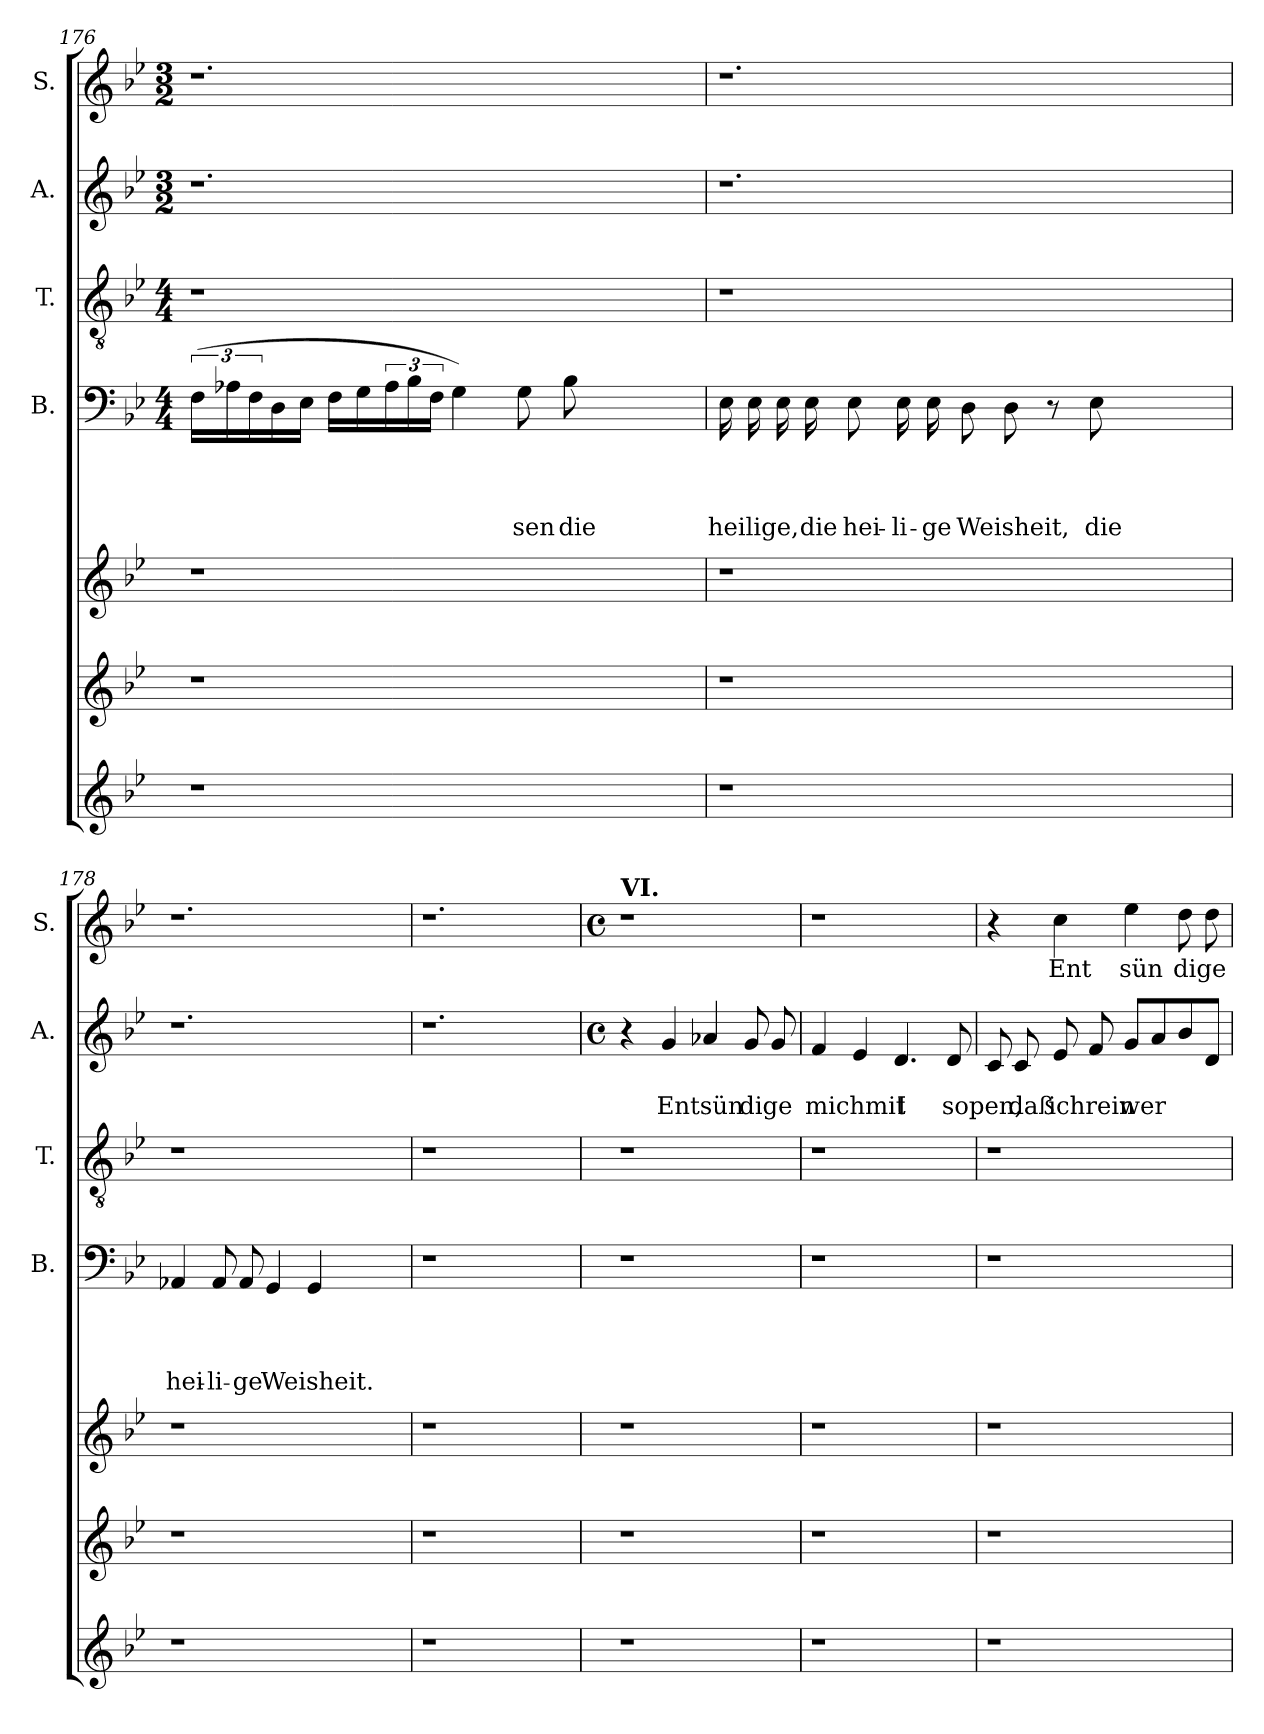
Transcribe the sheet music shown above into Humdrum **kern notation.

**kern	**kern	**kern	**kern	**text	**text	**text	**text	**kern	**kern	**text	**text	**kern	**text
*part7	*part6	*part5	*part4	*part4	*part4	*part4	*part4	*part3	*part2	*part2	*part2	*part1	*part1
*staff7	*staff6	*staff5	*staff4	*staff4	*staff4	*staff4	*staff4	*staff3	*staff2	*staff2	*staff2	*staff1	*staff1
*	*	*	*I"B.	*	*	*	*	*I"T.	*I"A.	*	*	*I"S.	*
*	*	*	*I'B.	*	*	*	*	*I'T.	*I'A.	*	*	*I'S.	*
!!LO:LB:g=z
*clefG2	*clefG2	*clefG2	*clefF4	*	*	*	*	*clefGv2	*clefG2	*	*	*clefG2	*
*k[b-e-]	*k[b-e-]	*k[b-e-]	*k[b-e-]	*	*	*	*	*k[b-e-]	*k[b-e-]	*	*	*k[b-e-]	*
*B-:	*B-:	*B-:	*B-:	*	*	*	*	*B-:	*B-:	*	*	*B-:	*
*	*	*	*M4/4	*	*	*	*	*M4/4	*M3/2	*	*	*M3/2	*
=176	=176	=176	=176	=176	=176	=176	=176	=176	=176	=176	=176	=176	=176
1r	1r	1r	(>24F\LL	.	.	.	.	1r	1.r	.	.	1.r	.
.	.	.	24A-X\	.	.	.	.	.	.	.	.	.	.
.	.	.	24F\	.	.	.	.	.	.	.	.	.	.
.	.	.	16D\	.	.	.	.	.	.	.	.	.	.
.	.	.	16E-\JJ	.	.	.	.	.	.	.	.	.	.
.	.	.	16F\LL	.	.	.	.	.	.	.	.	.	.
.	.	.	16G\	.	.	.	.	.	.	.	.	.	.
.	.	.	24A-\	.	.	.	.	.	.	.	.	.	.
.	.	.	24B-\	.	.	.	.	.	.	.	.	.	.
.	.	.	24F\JJ	.	.	.	.	.	.	.	.	.	.
.	.	.	4G\)	.	.	.	.	.	.	.	.	.	.
!	!	!	!	!	!	!	!LO:LY:b	!	!	!	!	!	!
.	.	.	8G\	.	.	.	sen	.	.	.	.	.	.
!	!	!	!	!	!	!	!LO:LY:b	!	!	!	!	!	!
.	.	.	8B-\	.	.	.	die	.	.	.	.	.	.
2ryy	2ryy	2ryy	2ryy	.	.	.	.	2ryy	.	.	.	.	.
=177	=177	=177	=177	=177	=177	=177	=177	=177	=177	=177	=177	=177	=177
!	!	!	!	!	!	!	!LO:LY:b	!	!	!	!	!	!
1r	1r	1r	16E-\	.	.	.	heilige,	1r	1.r	.	.	1.r	.
.	.	.	16E-\	.	.	.	.	.	.	.	.	.	.
.	.	.	16E-\	.	.	.	.	.	.	.	.	.	.
!	!	!	!	!	!	!	!LO:LY:b	!	!	!	!	!	!
.	.	.	16E-\	.	.	.	die	.	.	.	.	.	.
!	!	!	!	!	!	!	!LO:LY:b	!	!	!	!	!	!
.	.	.	8E-\	.	.	.	hei-	.	.	.	.	.	.
!	!	!	!	!	!	!	!LO:LY:b	!	!	!	!	!	!
.	.	.	16E-\	.	.	.	-li-	.	.	.	.	.	.
!	!	!	!	!	!	!	!LO:LY:b	!	!	!	!	!	!
.	.	.	16E-\	.	.	.	-ge	.	.	.	.	.	.
!	!	!	!	!	!	!	!LO:LY:b	!	!	!	!	!	!
.	.	.	8D\	.	.	.	Weisheit,	.	.	.	.	.	.
.	.	.	8D\	.	.	.	.	.	.	.	.	.	.
.	.	.	8r	.	.	.	.	.	.	.	.	.	.
!	!	!	!	!	!	!	!LO:LY:b	!	!	!	!	!	!
.	.	.	8E-\	.	.	.	die	.	.	.	.	.	.
2ryy	2ryy	2ryy	2ryy	.	.	.	.	2ryy	.	.	.	.	.
=178	=178	=178	=178	=178	=178	=178	=178	=178	=178	=178	=178	=178	=178
!	!	!	!	!	!	!	!LO:LY:b	!	!	!	!	!	!
1r	1r	1r	4AA-X/	.	.	.	hei-	1r	1.r	.	.	1.r	.
!	!	!	!	!	!	!	!LO:LY:b	!	!	!	!	!	!
.	.	.	8AA-/	.	.	.	-li-	.	.	.	.	.	.
!	!	!	!	!	!	!	!LO:LY:b	!	!	!	!	!	!
.	.	.	8AA-/	.	.	.	-ge	.	.	.	.	.	.
!	!	!	!	!	!	!	!LO:LY:b	!	!	!	!	!	!
.	.	.	4GG/	.	.	.	Weisheit.	.	.	.	.	.	.
.	.	.	4GG/	.	.	.	.	.	.	.	.	.	.
2ryy	2ryy	2ryy	2ryy	.	.	.	.	2ryy	.	.	.	.	.
=179	=179	=179	=179	=179	=179	=179	=179	=179	=179	=179	=179	=179	=179
1r	1r	1r	1r	.	.	.	.	1r	1.r	.	.	1.r	.
2ryy	2ryy	2ryy	2ryy	.	.	.	.	2ryy	.	.	.	.	.
!!LO:LB:g=z
=180	=180	=180	=180	=180	=180	=180	=180	=180	=180	=180	=180	=180	=180
*	*	*	*	*	*	*	*	*	*M4/4	*	*	*M4/4	*
*	*	*	*	*	*	*	*	*	*met(c)	*	*	*met(c)	*
!	!	!	!	!	!	!	!	!	!	!	!	!LO:TX:a:B:t=VI.	!
1r	1r	1r	1r	.	.	.	.	1r	4r	.	.	1r	.
!	!	!	!	!	!	!	!	!	!	!	!LO:LY:b	!	!
.	.	.	.	.	.	.	.	.	4g/	.	Entsün	.	.
.	.	.	.	.	.	.	.	.	4a-X/	.	.	.	.
!	!	!	!	!	!	!	!	!	!	!	!LO:LY:b	!	!
.	.	.	.	.	.	.	.	.	8g/	.	dige	.	.
.	.	.	.	.	.	.	.	.	8g/	.	.	.	.
=181	=181	=181	=181	=181	=181	=181	=181	=181	=181	=181	=181	=181	=181
!	!	!	!	!	!	!	!	!	!	!	!LO:LY:b	!	!
1r	1r	1r	1r	.	.	.	.	1r	4f/	.	michmit	1r	.
.	.	.	.	.	.	.	.	.	4e-/	.	.	.	.
!	!	!	!	!	!	!	!	!	!	!	!LO:LY:b	!	!
.	.	.	.	.	.	.	.	.	4.d/	.	I	.	.
!	!	!	!	!	!	!	!	!	!	!	!LO:LY:b	!	!
.	.	.	.	.	.	.	.	.	8d/	.	sopen,	.	.
=182	=182	=182	=182	=182	=182	=182	=182	=182	=182	=182	=182	=182	=182
1r	1r	1r	1r	.	.	.	.	1r	8c/	.	.	4r	.
!	!	!	!	!	!	!	!	!	!	!	!LO:LY:b	!	!
.	.	.	.	.	.	.	.	.	8c/	.	daß	.	.
!	!	!	!	!	!	!	!	!	!	!	!LO:LY:b	!	!LO:LY:b
.	.	.	.	.	.	.	.	.	8e-/	.	ichrein	4cc\	Ent
.	.	.	.	.	.	.	.	.	8f/	.	.	.	.
!	!	!	!	!	!	!	!	!	!	!	!LO:LY:b	!	!LO:LY:b
.	.	.	.	.	.	.	.	.	8g/L	.	wer	4ee-\	sün
.	.	.	.	.	.	.	.	.	8a/	.	.	.	.
!	!	!	!	!	!	!	!	!	!	!	!	!	!LO:LY:b
.	.	.	.	.	.	.	.	.	8b-/	.	.	8dd\	dige
.	.	.	.	.	.	.	.	.	8d/J	.	.	8dd\	.
=	=	=	=	=	=	=	=	=	=	=	=	=	=
*-	*-	*-	*-	*-	*-	*-	*-	*-	*-	*-	*-	*-	*-
